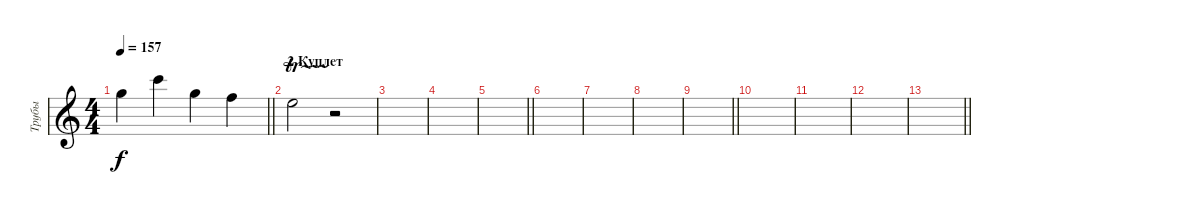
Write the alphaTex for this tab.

\track ("Трубы" "Трубы") {instrument brasssection}
\staff {score}
\tuning (E4 B3 G3 D3 A2 E2) {hide}
\ts (4 4)
\tempo 157
\clef g2
\barLineRight lightlight
\ks c
15.1.4{dy f} 20.1.4 15.1.4 13.1.4 |
\section ("" "2 Куплет")
12.1{tr (12 16)}.2 r.2 |
|
|
\barLineRight lightlight
|
|
|
|
\barLineRight lightlight
|
|
|
|
\barLineRight lightlight
